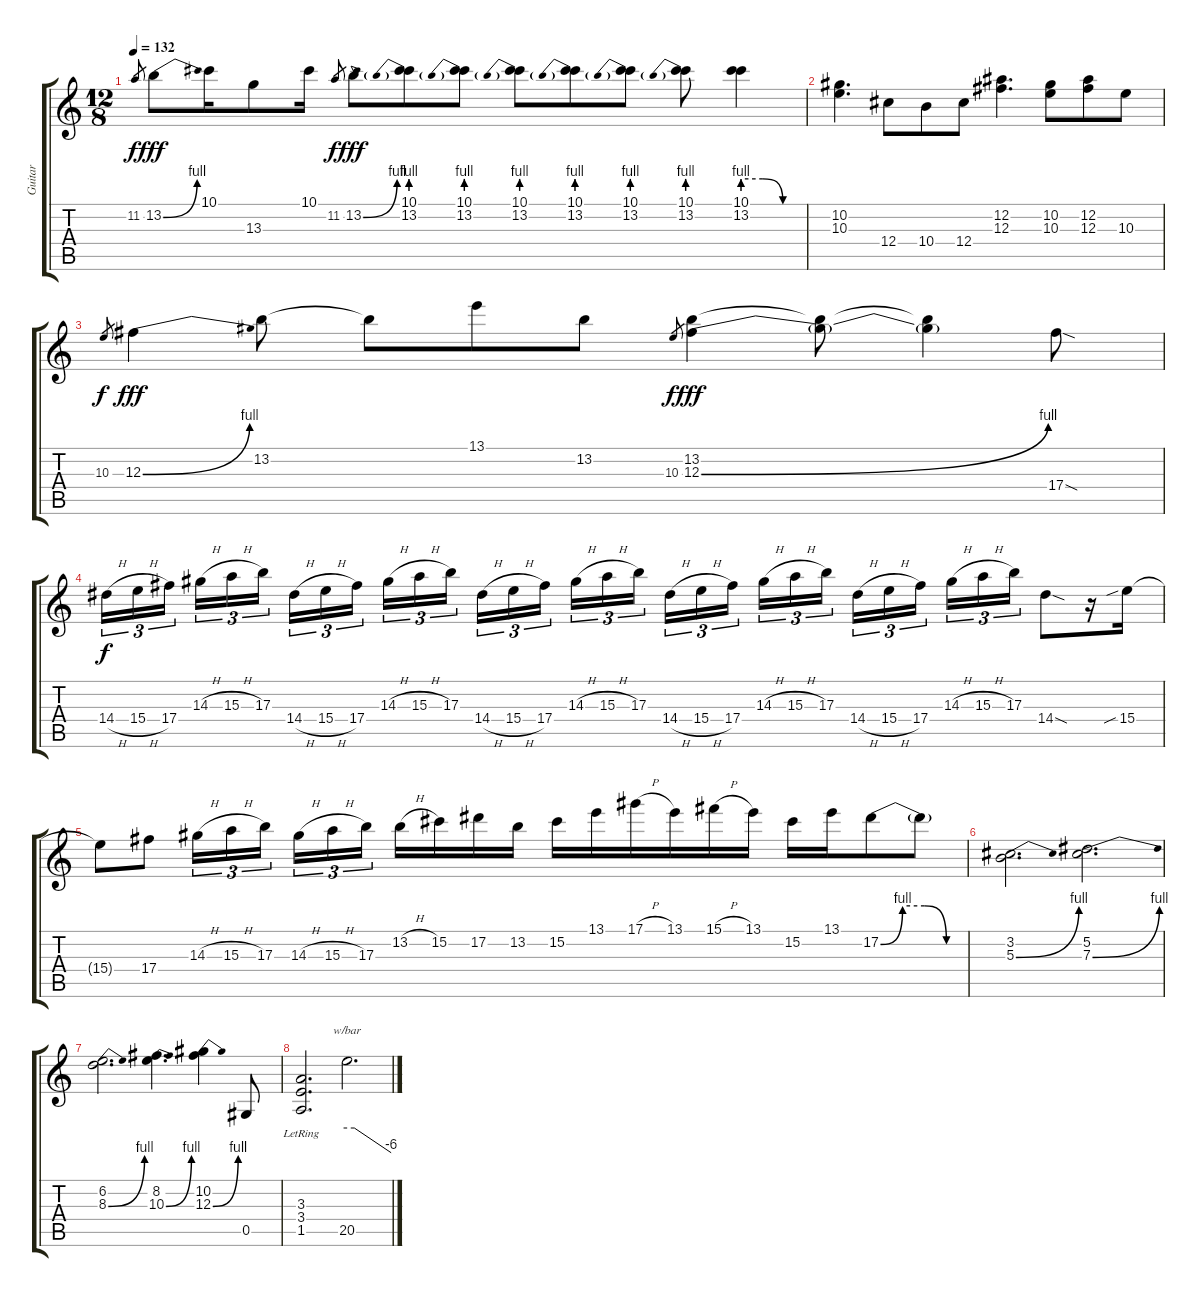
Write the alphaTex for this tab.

\track ("Guitar" "Guitar") {instrument distortionguitar}
\staff {score tabs}
\tuning (Eb4 Bb3 Gb3 Db3 Ab2 Db2) {hide}
\ts (12 8)
\tempo 132
\clef g2
\ks c
11.2.8{gr dy f} 13.2{be (bend 0 0 60 4)}.8{dy fff} 10.1.16 13.3.8 10.1.16 11.2.8{gr dy f} 13.2{be (bend 0 0 60 4)}.8{dy fff} (10.1 13.2{be (prebend 0 4 60 4)}).8 (10.1 13.2{be (prebend 0 4 60 4)}).8 (10.1 13.2{be (prebend 0 4 60 4)}).8 (10.1 13.2{be (prebend 0 4 60 4)}).8 (10.1 13.2{be (prebend 0 4 60 4)}).8 (10.1 13.2{be (prebend 0 4 60 4)}).8 (10.1 13.2{be (custom 0 4 20 4 40 0 60 0)}).4 |
(10.2 10.3).4{d} 12.4.8 10.4.8 12.4.8 (12.2 12.3).4{d} (10.2 10.3).8 (12.2 12.3).8 10.3.8 |
10.3.8{gr dy f} 12.3{be (bend 0 0 60 4)}.4{dy fff} 13.2.8 13.2{t}.8 13.1.8 13.2.8 10.3.8{gr dy f} (13.2 12.3{be (bend 0 0 60 4)}).4{dy fff} (13.2{t} 12.3{t}).8 (13.2{t} 12.3{t}).4 17.4{sod}.8 |
14.4{h}.16{tu (3 2) dy f} 15.4{h}.16{tu (3 2)} 17.4.16{tu (3 2)} 14.3{h}.16{tu (3 2)} 15.3{h}.16{tu (3 2)} 17.3.16{tu (3 2)} 14.4{h}.16{tu (3 2)} 15.4{h}.16{tu (3 2)} 17.4.16{tu (3 2)} 14.3{h}.16{tu (3 2)} 15.3{h}.16{tu (3 2)} 17.3.16{tu (3 2)} 14.4{h}.16{tu (3 2)} 15.4{h}.16{tu (3 2)} 17.4.16{tu (3 2)} 14.3{h}.16{tu (3 2)} 15.3{h}.16{tu (3 2)} 17.3.16{tu (3 2)} 14.4{h}.16{tu (3 2)} 15.4{h}.16{tu (3 2)} 17.4.16{tu (3 2)} 14.3{h}.16{tu (3 2)} 15.3{h}.16{tu (3 2)} 17.3.16{tu (3 2)} 14.4{h}.16{tu (3 2)} 15.4{h}.16{tu (3 2)} 17.4.16{tu (3 2)} 14.3{h}.16{tu (3 2)} 15.3{h}.16{tu (3 2)} 17.3.16{tu (3 2)} 14.4{sod}.8 r.16 15.4{sib}.16 |
15.4{t}.8 17.4.8 14.3{h}.16{tu (3 2)} 15.3{h}.16{tu (3 2)} 17.3.16{tu (3 2)} 14.3{h}.16{tu (3 2)} 15.3{h}.16{tu (3 2)} 17.3.16{tu (3 2)} 13.2{h}.16 15.2.16 17.2.16 13.2.16 15.2.16 13.1.16 17.1{h}.16 13.1.16 15.1{h}.16 13.1.16 15.2.16 13.1.16 17.2{be (custom 0 0 15 4 30 4 45 0 60 0)}.8 17.2{t}.8 |
(3.2 5.3{be (bend 0 0 60 4)}).2{d} (5.2 7.3{be (bend 0 0 60 4)}).2{d} |
(6.2 8.3{be (bend 0 0 60 4)}).2{d} (8.2 10.3{be (bend 0 0 60 4)}).4{d} (10.2 12.3{be (bend 0 0 60 4)}).4 0.5.8 |
(3.3{lr} 3.4{lr} 1.5{lr}).2{d} 20.5.2{d tbe (custom default 0 0 10 0 60 -24)}
